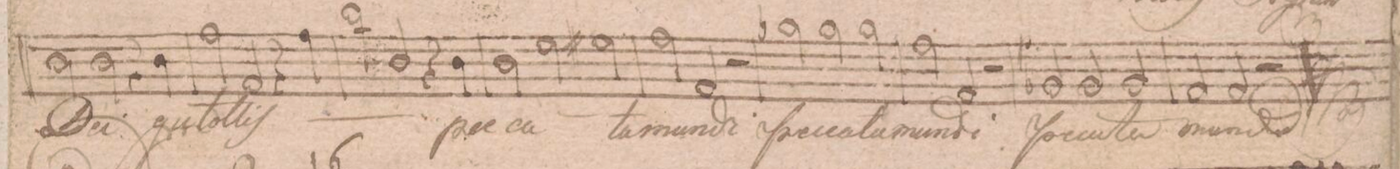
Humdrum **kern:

**kern	**text	**dynam
*I"Basso	*	*
*clefF4	*	*
*k[f#c#]	*	*
*M3/2	*	*
2D\	De-	.
2D\	-i	.
4r	.	.
4D\	qui	.
=41	=41	=41
2A\	tol-	.
2AA/	-liſ	.
4r	.	.
4A\	{qui	.
=42	=42	=42
2d\	tol-	.
2D\	-lis}	.
4r	.	.
4D\	pec-	.
=43	=43	=43
2D\	-ca-	.
2G\	.	.
2G#X\	-ta	.
=44	=44	=44
2A\	mun-	.
2AA/	-di	.
2r	.	.
=45	=45	=45
2B-X\	pa-	.
2B-\	-ce-	.
2B-\	-ta	.
=46	=46	=46
2A\	mun-	.
2AA/	-di	.
2r	.	.
=47	=47	=47
2BB-X/	pec-	.
2BB-/	ca-	.
2BB-/	-ta	.
=48	=48	=48
2AA/	mun-	.
2AA/	-di	.
2r	.	.
==	==	==
*-	*-	*-
